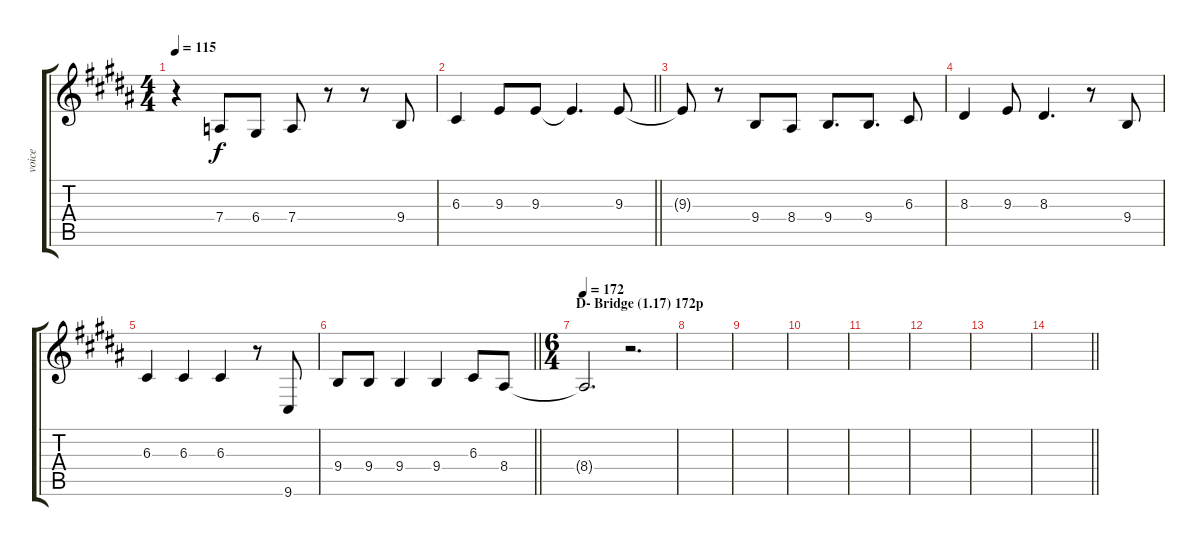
\track ("voice" "voice") {instrument clarinet}
\staff {score tabs}
\tuning (E4 B3 G3 D3 A2 E2) {hide}
\ts (4 4)
\tempo 115
\clef g2
\ks b
r.4{dy f} 7.4.8 6.4.8 7.4.8 r.8 r.8 9.4.8 |
\barLineRight lightlight
\ks g#minor
6.3.4 9.3.8 9.3.8 9.3{t}.4{d} 9.3.8 |
\ks b
9.3{t}.8 r.8 9.4.8 8.4.8 9.4.8{d} 9.4.8{d} 6.3.8 |
\ks g#minor
8.3.4 9.3.8 8.3.4{d} r.8 9.4.8 |
6.3.4 6.3.4 6.3.4 r.8 9.6.8 |
\barLineRight lightlight
9.4.8 9.4.8 9.4.4 9.4.4 6.3.8 8.4.8 |
\ts (6 4)
\section ("" "D- Bridge (1.17) 172p")
\tempo 172
8.4{t}.2{d} r.2{d} |
|
\ks b
|
\ks g#minor
|
\ks b
|
\ks g#minor
|
\ks b
|
\barLineRight lightlight
\ks g#minor
